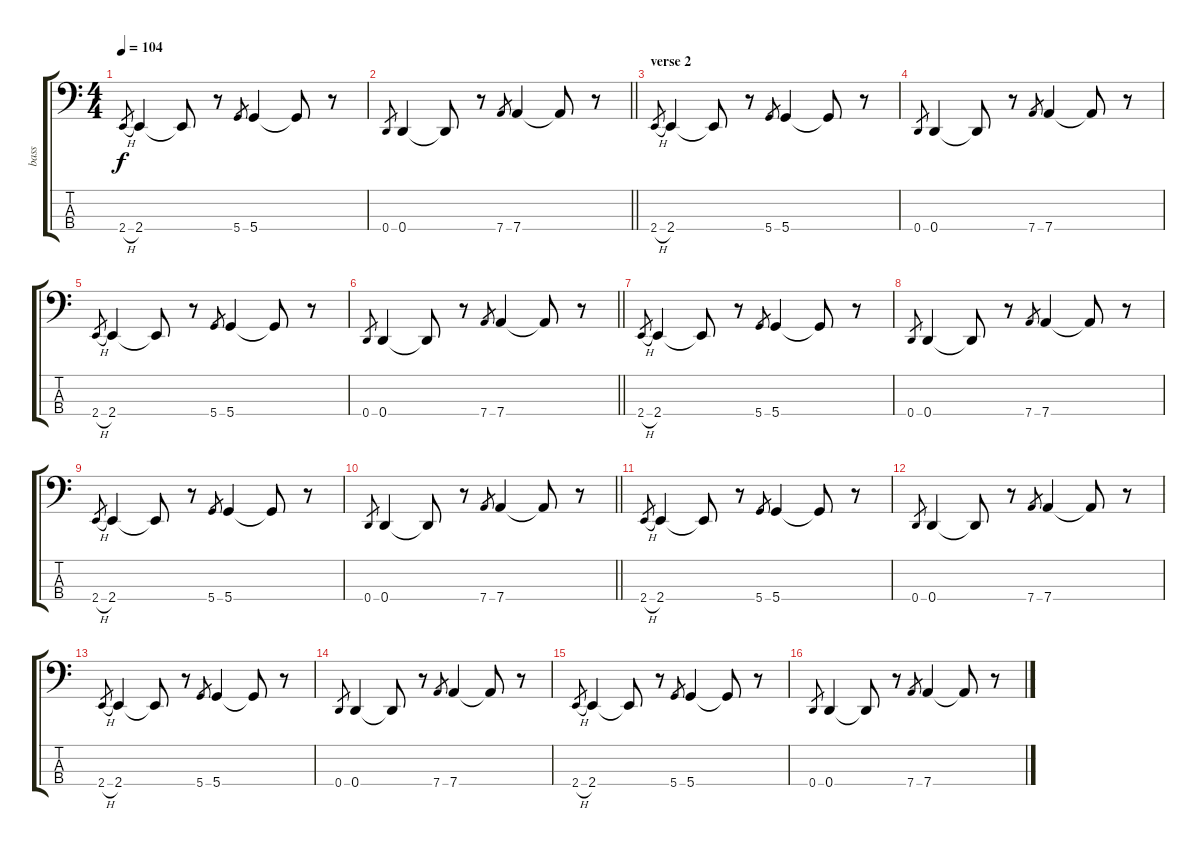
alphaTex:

\track ("bass" "bass") {instrument acousticbass}
\staff {score tabs}
\tuning (G2 D2 A1 D1) {hide}
\ts (4 4)
\tempo 104
\clef f4
\ks c
2.4{h}.8{gr dy f} 2.4.4 2.4{t}.8 r.8 5.4.8{gr} 5.4.4 5.4{t}.8 r.8 |
\barLineRight lightlight
0.4.8{gr} 0.4.4 0.4{t}.8 r.8 7.4.8{gr} 7.4.4 7.4{t}.8 r.8 |
\section ("" "verse 2")
2.4{h}.8{gr} 2.4.4 2.4{t}.8 r.8 5.4.8{gr} 5.4.4 5.4{t}.8 r.8 |
0.4.8{gr} 0.4.4 0.4{t}.8 r.8 7.4.8{gr} 7.4.4 7.4{t}.8 r.8 |
2.4{h}.8{gr} 2.4.4 2.4{t}.8 r.8 5.4.8{gr} 5.4.4 5.4{t}.8 r.8 |
\barLineRight lightlight
0.4.8{gr} 0.4.4 0.4{t}.8 r.8 7.4.8{gr} 7.4.4 7.4{t}.8 r.8 |
2.4{h}.8{gr} 2.4.4 2.4{t}.8 r.8 5.4.8{gr} 5.4.4 5.4{t}.8 r.8 |
0.4.8{gr} 0.4.4 0.4{t}.8 r.8 7.4.8{gr} 7.4.4 7.4{t}.8 r.8 |
2.4{h}.8{gr} 2.4.4 2.4{t}.8 r.8 5.4.8{gr} 5.4.4 5.4{t}.8 r.8 |
\barLineRight lightlight
0.4.8{gr} 0.4.4 0.4{t}.8 r.8 7.4.8{gr} 7.4.4 7.4{t}.8 r.8 |
2.4{h}.8{gr} 2.4.4 2.4{t}.8 r.8 5.4.8{gr} 5.4.4 5.4{t}.8 r.8 |
0.4.8{gr} 0.4.4 0.4{t}.8 r.8 7.4.8{gr} 7.4.4 7.4{t}.8 r.8 |
2.4{h}.8{gr} 2.4.4 2.4{t}.8 r.8 5.4.8{gr} 5.4.4 5.4{t}.8 r.8 |
0.4.8{gr} 0.4.4 0.4{t}.8 r.8 7.4.8{gr} 7.4.4 7.4{t}.8 r.8 |
2.4{h}.8{gr} 2.4.4 2.4{t}.8 r.8 5.4.8{gr} 5.4.4 5.4{t}.8 r.8 |
0.4.8{gr} 0.4.4 0.4{t}.8 r.8 7.4.8{gr} 7.4.4 7.4{t}.8 r.8
